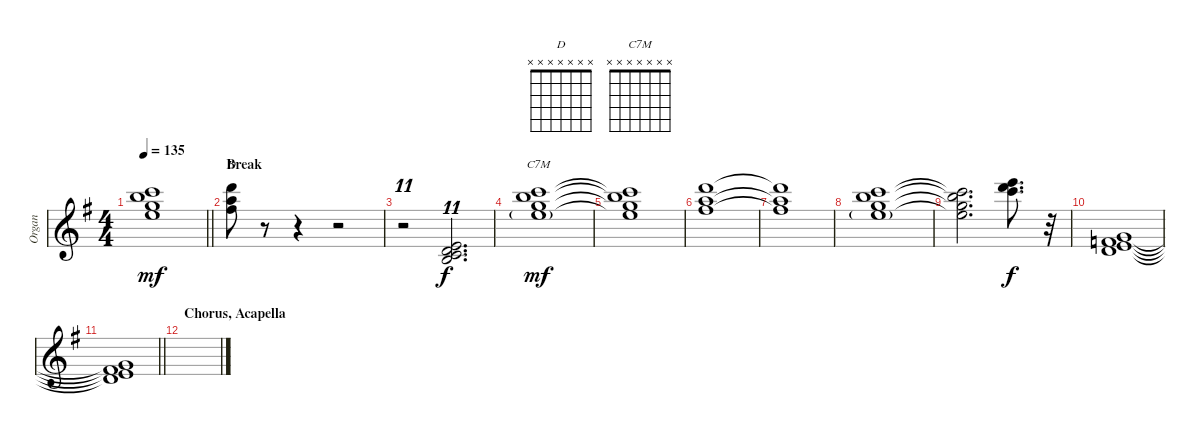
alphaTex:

\track ("Organ" "Organ") {instrument choiraahs}
\staff {score}
\tuning (E4 B3 G3 D3 A2 E2 B1) {hide}
\chord ("D" x x x x x x x)
\chord ("C7M" x x x x x x x)
\ts (4 4)
\tempo 135
\clef g2
\barLineRight lightlight
\ks g
(15.1{t} 25.2{t} 28.3{t} 26.4{t}).1{dy mf} |
\section ("" "Break")
(22.1 22.2 23.3).8{ch "D"} r.8 r.4 r.2 |
r.2{tu (11 8)} (0.1 3.2 5.3 9.4).2{d tu (11 8) dy f} |
(15.1 25.2 28.3 26.4{g}).1{ch "C7M" dy mf} |
(15.1{t} 25.2{t} 28.3{t} 26.4{t}).1 |
(22.1 22.2 23.3).1 |
(22.1{t} 22.2{t} 23.3{t}).1 |
(15.1 25.2 28.3 26.4{g}).1 |
(15.1{t} 25.2{t} 28.3{t} 26.4{t}).2{d} (22.1 29.2 29.3).8{d dy f} r.32 |
(0.1 6.2 12.3 12.4).1 |
\barLineRight lightlight
(0.1{t} 6.2{t} 12.3{t} 12.4{t}).1 |
\section ("" "Chorus, Acapella")
